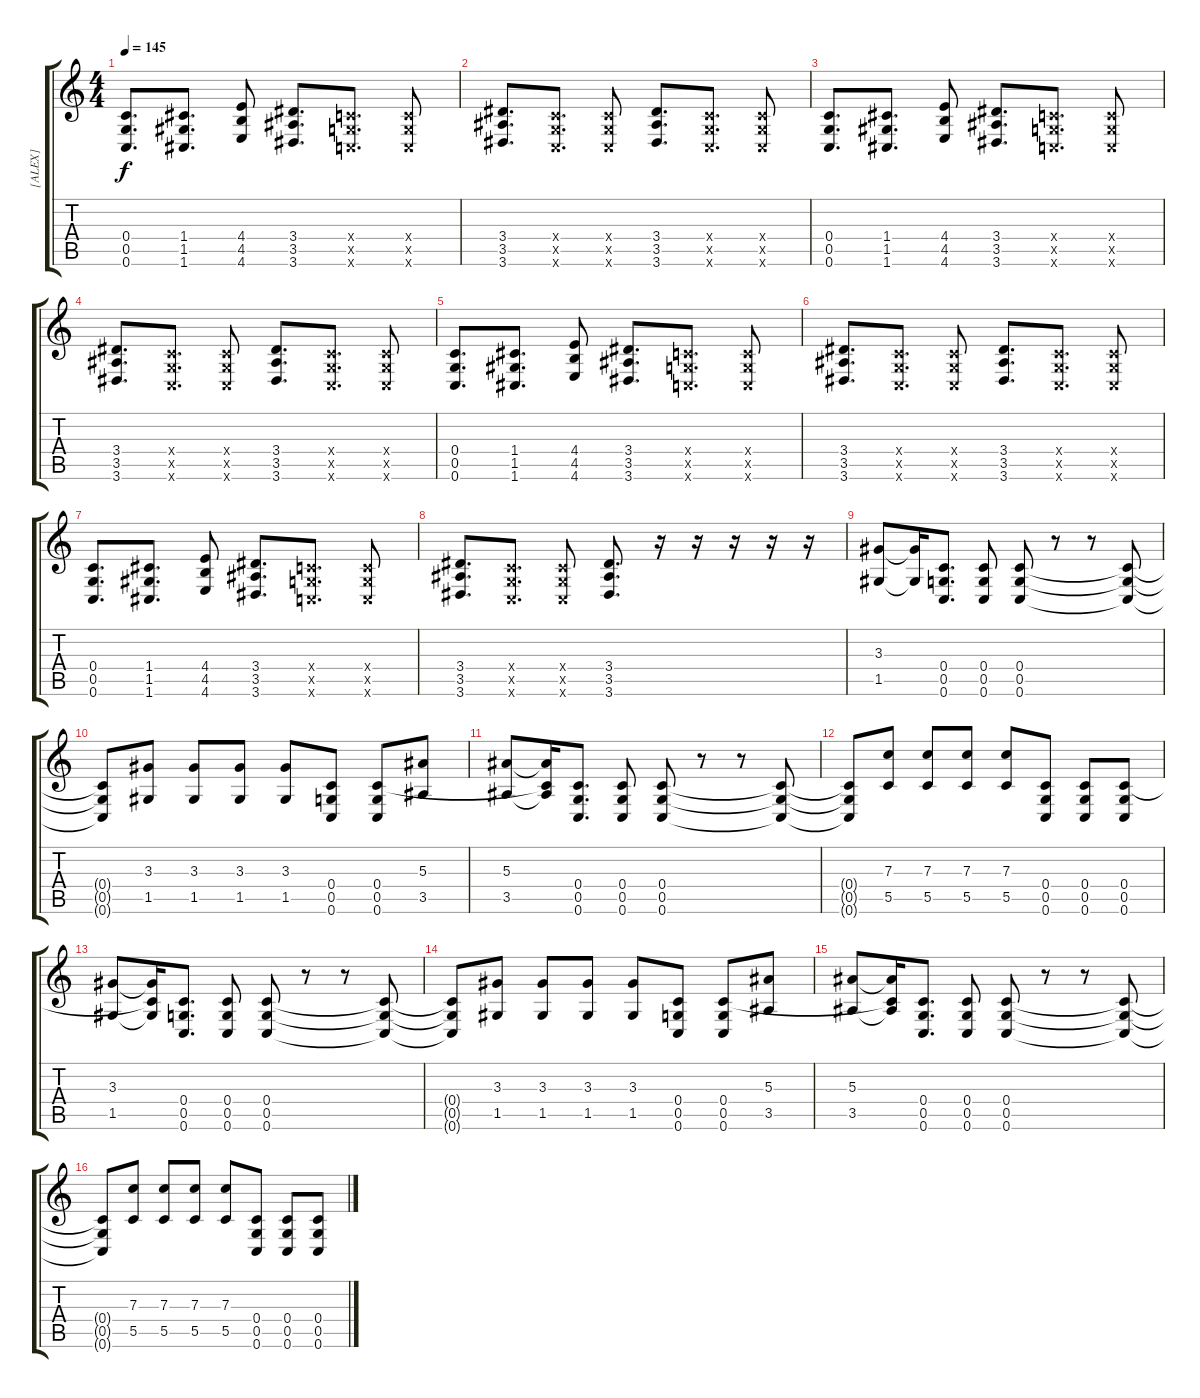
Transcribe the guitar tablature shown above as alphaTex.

\track ("[ALEX]" "[ALEX]") {instrument overdrivenguitar}
\staff {score tabs}
\tuning (D4 A3 F3 C3 G2 C2) {hide}
\ts (4 4)
\tempo 145
\clef g2
\ks c
(0.4 0.5 0.6).8{d dy f} (1.4 1.5 1.6).8{d} (4.4 4.5 4.6).8 (3.4 3.5 3.6).8{d} (0.4{x} 0.5{x} 0.6{x}).8{d} (0.4{x} 0.5{x} 0.6{x}).8 |
(3.4 3.5 3.6).8{d} (0.4{x} 0.5{x} 0.6{x}).8{d} (0.4{x} 0.5{x} 0.6{x}).8 (3.4 3.5 3.6).8{d} (0.4{x} 0.5{x} 0.6{x}).8{d} (0.4{x} 0.5{x} 0.6{x}).8 |
(0.4 0.5 0.6).8{d} (1.4 1.5 1.6).8{d} (4.4 4.5 4.6).8 (3.4 3.5 3.6).8{d} (0.4{x} 0.5{x} 0.6{x}).8{d} (0.4{x} 0.5{x} 0.6{x}).8 |
(3.4 3.5 3.6).8{d} (0.4{x} 0.5{x} 0.6{x}).8{d} (0.4{x} 0.5{x} 0.6{x}).8 (3.4 3.5 3.6).8{d} (0.4{x} 0.5{x} 0.6{x}).8{d} (0.4{x} 0.5{x} 0.6{x}).8 |
(0.4 0.5 0.6).8{d} (1.4 1.5 1.6).8{d} (4.4 4.5 4.6).8 (3.4 3.5 3.6).8{d} (0.4{x} 0.5{x} 0.6{x}).8{d} (0.4{x} 0.5{x} 0.6{x}).8 |
(3.4 3.5 3.6).8{d} (0.4{x} 0.5{x} 0.6{x}).8{d} (0.4{x} 0.5{x} 0.6{x}).8 (3.4 3.5 3.6).8{d} (0.4{x} 0.5{x} 0.6{x}).8{d} (0.4{x} 0.5{x} 0.6{x}).8 |
(0.4 0.5 0.6).8{d} (1.4 1.5 1.6).8{d} (4.4 4.5 4.6).8 (3.4 3.5 3.6).8{d} (0.4{x} 0.5{x} 0.6{x}).8{d} (0.4{x} 0.5{x} 0.6{x}).8 |
(3.4 3.5 3.6).8{d} (0.4{x} 0.5{x} 0.6{x}).8{d} (0.4{x} 0.5{x} 0.6{x}).8 (3.4 3.5 3.6).8{d} r.16 r.16 r.16 r.16 r.16 |
(3.3 1.5).8 (3.3{t} 1.5{t}).16 (0.4 0.5 0.6).8{d} (0.4 0.5 0.6).8 (0.4 0.5 0.6).8 r.8 r.8 (0.4{t} 0.5{t} 0.6{t}).8 |
(0.4{t} 0.5{t} 0.6{t}).8 (3.3 1.5).8 (3.3 1.5).8 (3.3 1.5).8 (3.3 1.5).8 (0.4 0.5 0.6).8 (0.4 0.5 0.6).8 (5.3 3.5).8 |
(5.3 3.5).8 (5.3{t} 0.4{t} 3.5{t}).16 (0.4 0.5 0.6).8{d} (0.4 0.5 0.6).8 (0.4 0.5 0.6).8 r.8 r.8 (0.4{t} 0.5{t} 0.6{t}).8 |
(0.4{t} 0.5{t} 0.6{t}).8 (7.3 5.5).8 (7.3 5.5).8 (7.3 5.5).8 (7.3 5.5).8 (0.4 0.5 0.6).8 (0.4 0.5 0.6).8 (0.4 0.5 0.6).8 |
(3.3 1.5).8 (3.3{t} 0.4{t} 1.5{t}).16 (0.4 0.5 0.6).8{d} (0.4 0.5 0.6).8 (0.4 0.5 0.6).8 r.8 r.8 (0.4{t} 0.5{t} 0.6{t}).8 |
(0.4{t} 0.5{t} 0.6{t}).8 (3.3 1.5).8 (3.3 1.5).8 (3.3 1.5).8 (3.3 1.5).8 (0.4 0.5 0.6).8 (0.4 0.5 0.6).8 (5.3 3.5).8 |
(5.3 3.5).8 (5.3{t} 0.4{t} 3.5{t}).16 (0.4 0.5 0.6).8{d} (0.4 0.5 0.6).8 (0.4 0.5 0.6).8 r.8 r.8 (0.4{t} 0.5{t} 0.6{t}).8 |
(0.4{t} 0.5{t} 0.6{t}).8 (7.3 5.5).8 (7.3 5.5).8 (7.3 5.5).8 (7.3 5.5).8 (0.4 0.5 0.6).8 (0.4 0.5 0.6).8 (0.4 0.5 0.6).8
